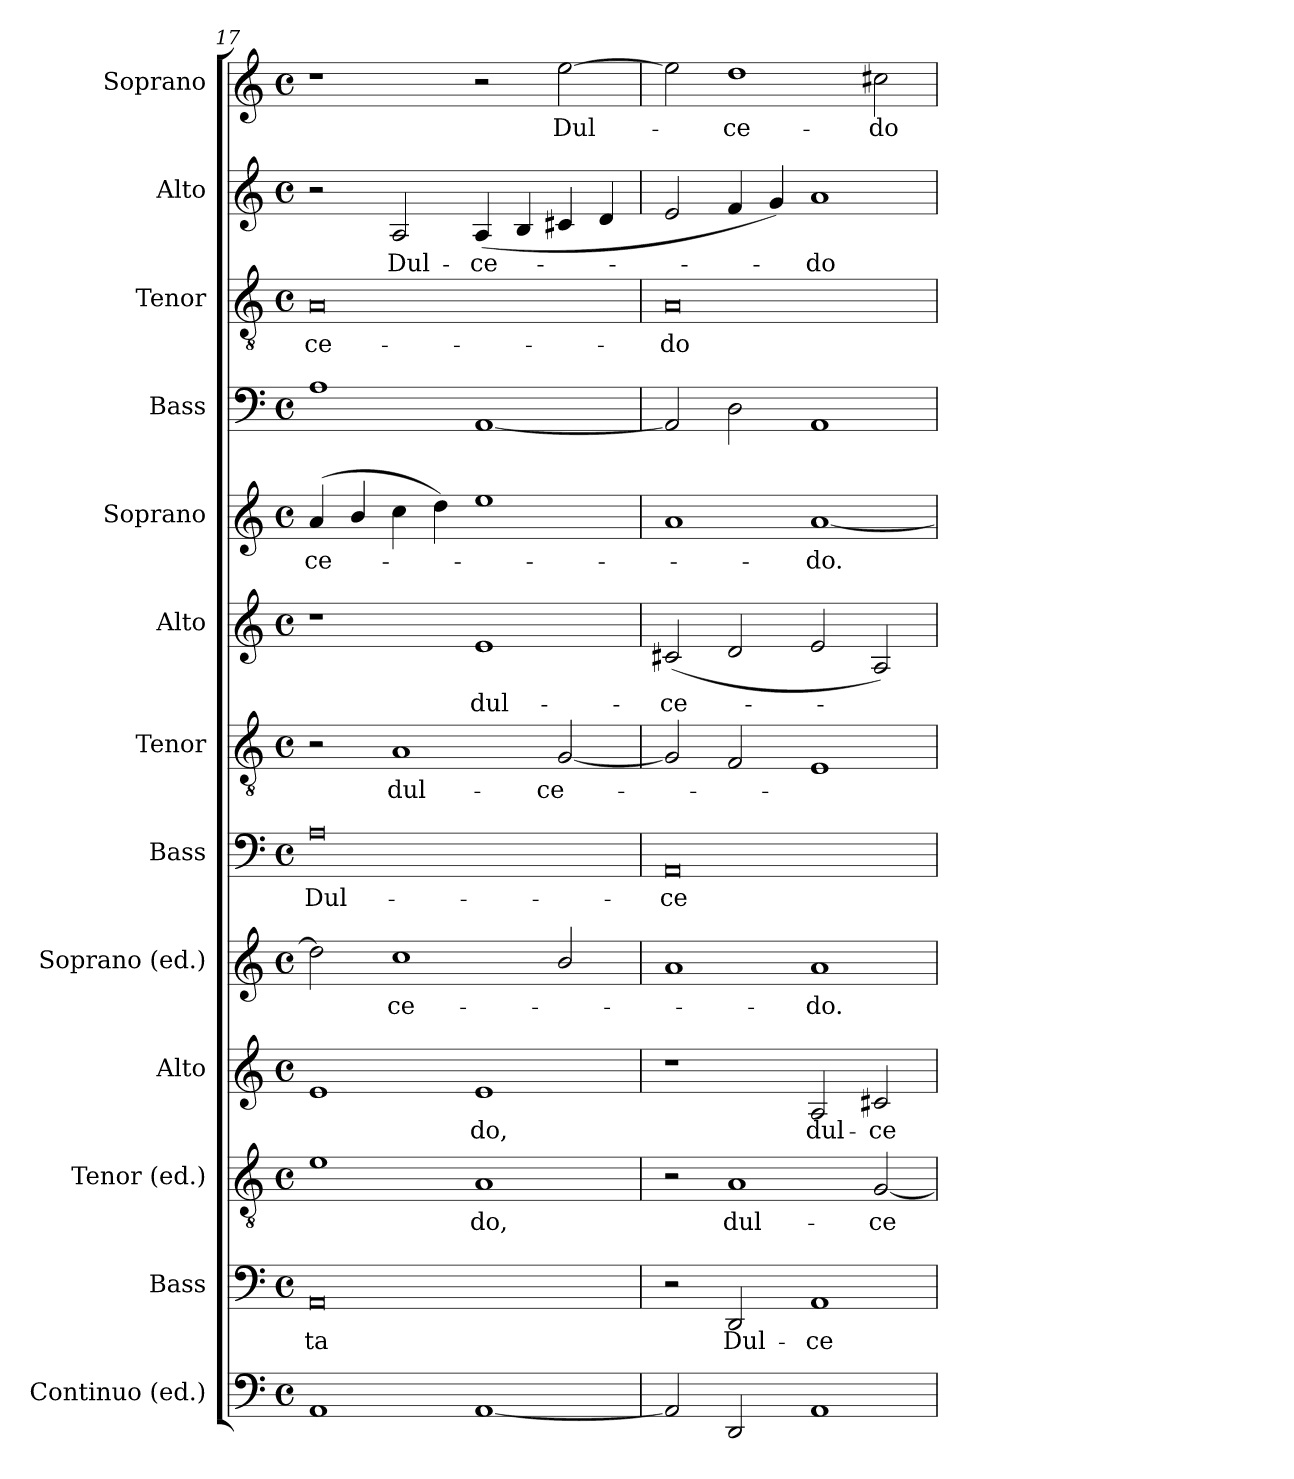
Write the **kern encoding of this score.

**kern	**kern	**text	**kern	**text	**kern	**text	**kern	**text	**kern	**text	**kern	**text	**kern	**text	**kern	**text	**kern	**kern	**text	**kern	**text	**kern	**text
*part13	*part12	*part12	*part11	*part11	*part10	*part10	*part9	*part9	*part8	*part8	*part7	*part7	*part6	*part6	*part5	*part5	*part4	*part3	*part3	*part2	*part2	*part1	*part1
*staff13	*staff12	*staff12	*staff11	*staff11	*staff10	*staff10	*staff9	*staff9	*staff8	*staff8	*staff7	*staff7	*staff6	*staff6	*staff5	*staff5	*staff4	*staff3	*staff3	*staff2	*staff2	*staff1	*staff1
*I"Continuo (ed.)	*I"Bass	*	*I"Tenor (ed.)	*	*I"Alto	*	*I"Soprano (ed.)	*	*I"Bass	*	*I"Tenor	*	*I"Alto	*	*I"Soprano	*	*I"Bass	*I"Tenor	*	*I"Alto	*	*I"Soprano	*
*I'Cont.	*I'B.	*	*I'T.	*	*I'A.	*	*I'S.	*	*I'B.	*	*I'T.	*	*I'A.	*	*I'S.	*	*I'B.	*I'T.	*	*I'A.	*	*I'S.	*
*clefF4	*clefF4	*	*clefGv2	*	*clefG2	*	*clefG2	*	*clefF4	*	*clefGv2	*	*clefG2	*	*clefG2	*	*clefF4	*clefGv2	*	*clefG2	*	*clefG2	*
*	*	*	*	*	*	*	*	*	*	*	*ITrd7c12	*	*	*	*	*	*	*ITrd7c12	*	*	*	*	*
*k[]	*k[]	*	*k[]	*	*k[]	*	*k[]	*	*k[]	*	*k[]	*	*k[]	*	*k[]	*	*k[]	*k[]	*	*k[]	*	*k[]	*
*C:	*C:	*	*C:	*	*C:	*	*C:	*	*C:	*	*C:	*	*C:	*	*C:	*	*C:	*C:	*	*C:	*	*C:	*
*M4/4	*M4/4	*	*M4/4	*	*M4/4	*	*M4/4	*	*M4/4	*	*M4/4	*	*M4/4	*	*M4/4	*	*M4/4	*M4/4	*	*M4/4	*	*M4/4	*
*met(c)	*met(c)	*	*met(c)	*	*met(c)	*	*met(c)	*	*met(c)	*	*met(c)	*	*met(c)	*	*met(c)	*	*met(c)	*met(c)	*	*met(c)	*	*met(c)	*
=17	=17	=17	=17	=17	=17	=17	=17	=17	=17	=17	=17	=17	=17	=17	=17	=17	=17	=17	=17	=17	=17	=17	=17
!	!	!LO:LY:b:color=#000000	!	!	!	!	!	!	!	!	!	!	!	!	!	!	!	!	!	!	!	!	!
!	!	!	!	!	!	!	!	!	!	!LO:LY:b:color=#000000	!	!	!	!	!	!	!	!	!	!	!	!	!
!	!	!	!	!	!	!	!	!	!	!	!	!	!	!	!	!LO:LY:b:color=#000000	!	!	!	!	!	!	!
!	!	!	!	!	!	!	!	!	!	!	!	!	!	!	!	!	!	!	!LO:LY:b:color=#000000	!	!	!	!
1AAi	0AAi	-ta	1ei	.	1ei	.	2ddi\]	.	0Ai	Dul-	2r	.	1r	.	(4ai/	-ce-	1Ai	0AAi	-ce-	2r	.	1r	.
.	.	.	.	.	.	.	.	.	.	.	.	.	.	.	4bi/	.	.	.	.	.	.	.	.
!	!	!	!	!	!	!	!	!LO:LY:b:color=#000000	!	!	!	!	!	!	!	!	!	!	!	!	!	!	!
!	!	!	!	!	!	!	!	!	!	!	!	!LO:LY:b:color=#000000	!	!	!	!	!	!	!	!	!	!	!
!	!	!	!	!	!	!	!	!	!	!	!	!	!	!	!	!	!	!	!	!	!LO:LY:b:color=#000000	!	!
.	.	.	.	.	.	.	1cci	-ce-	.	.	1AAi	dul-	.	.	4cci\	.	.	.	.	2Ai/	Dul-	.	.
.	.	.	.	.	.	.	.	.	.	.	.	.	.	.	4ddi\)	.	.	.	.	.	.	.	.
!	!	!	!	!LO:LY:b:color=#000000	!	!	!	!	!	!	!	!	!	!	!	!	!	!	!	!	!	!	!
!	!	!	!	!	!	!LO:LY:b:color=#000000	!	!	!	!	!	!	!	!	!	!	!	!	!	!	!	!	!
!	!	!	!	!	!	!	!	!	!	!	!	!	!	!LO:LY:b:color=#000000	!	!	!	!	!	!	!	!	!
!	!	!	!	!	!	!	!	!	!	!	!	!	!	!	!	!	!	!	!	!	!LO:LY:b:color=#000000	!	!
[<1AAi	.	.	1Ai	-do,	1ei	-do,	.	.	.	.	.	.	1ei	dul-	1eei	.	[<1AAi	.	.	(4Ai/	-ce-	2r	.
.	.	.	.	.	.	.	.	.	.	.	.	.	.	.	.	.	.	.	.	4Bi/	.	.	.
!	!	!	!	!	!	!	!	!	!	!	!	!LO:LY:b:color=#000000	!	!	!	!	!	!	!	!	!	!	!
!	!	!	!	!	!	!	!	!	!	!	!	!	!	!	!	!	!	!	!	!	!	!	!LO:LY:b:color=#000000
.	.	.	.	.	.	.	2bi/	.	.	.	[<2GGi/	-ce-	.	.	.	.	.	.	.	4c#Xi/	.	[>2eei\	Dul-
.	.	.	.	.	.	.	.	.	.	.	.	.	.	.	.	.	.	.	.	4di/	.	.	.
=18	=18	=18	=18	=18	=18	=18	=18	=18	=18	=18	=18	=18	=18	=18	=18	=18	=18	=18	=18	=18	=18	=18	=18
!	!	!	!	!	!	!	!	!	!	!LO:LY:b:color=#000000	!	!	!	!	!	!	!	!	!	!	!	!	!
!	!	!	!	!	!	!	!	!	!	!	!	!	!	!LO:LY:b:color=#000000	!	!	!	!	!	!	!	!	!
!	!	!	!	!	!	!	!	!	!	!	!	!	!	!	!	!	!	!	!LO:LY:b:color=#000000	!	!	!	!
2AAi/]	2r	.	2r	.	1r	.	1ai	.	0AAi	-ce-	2GGi/]	.	(2c#Xi/	-ce-	1ai	.	2AAi/]	0AAi	-do	2ei/	.	2eei\]	.
!	!	!LO:LY:b:color=#000000	!	!	!	!	!	!	!	!	!	!	!	!	!	!	!	!	!	!	!	!	!
!	!	!	!	!LO:LY:b:color=#000000	!	!	!	!	!	!	!	!	!	!	!	!	!	!	!	!	!	!	!
!	!	!	!	!	!	!	!	!	!	!	!	!	!	!	!	!	!	!	!	!	!	!	!LO:LY:b:color=#000000
2DDi/	2DDi/	Dul-	1Ai	dul-	.	.	.	.	.	.	2FFi/	.	2di/	.	.	.	2Di\	.	.	4fi/	.	1ddi	-ce-
.	.	.	.	.	.	.	.	.	.	.	.	.	.	.	.	.	.	.	.	4gi/)	.	.	.
!	!	!LO:LY:b:color=#000000	!	!	!	!	!	!	!	!	!	!	!	!	!	!	!	!	!	!	!	!	!
!	!	!	!	!	!	!LO:LY:b:color=#000000	!	!	!	!	!	!	!	!	!	!	!	!	!	!	!	!	!
!	!	!	!	!	!	!	!	!LO:LY:b:color=#000000	!	!	!	!	!	!	!	!	!	!	!	!	!	!	!
!	!	!	!	!	!	!	!	!	!	!	!	!	!	!	!	!LO:LY:b:color=#000000	!	!	!	!	!	!	!
!	!	!	!	!	!	!	!	!	!	!	!	!	!	!	!	!	!	!	!	!	!LO:LY:b:color=#000000	!	!
1AAi	1AAi	-ce-	.	.	2Ai/	dul-	1ai	-do.	.	.	1EEi	.	2ei/	.	[<1ai	-do.	1AAi	.	.	1ai	-do	.	.
!	!	!	!	!LO:LY:b:color=#000000	!	!	!	!	!	!	!	!	!	!	!	!	!	!	!	!	!	!	!
!	!	!	!	!	!	!LO:LY:b:color=#000000	!	!	!	!	!	!	!	!	!	!	!	!	!	!	!	!	!
!	!	!	!	!	!	!	!	!	!	!	!	!	!	!	!	!	!	!	!	!	!	!	!LO:LY:b:color=#000000
.	.	.	[<2Gi/	-ce-	2c#Xi/	-ce-	.	.	.	.	.	.	2Ai/)	.	.	.	.	.	.	.	.	2cc#Xi\	-do
=	=	=	=	=	=	=	=	=	=	=	=	=	=	=	=	=	=	=	=	=	=	=	=
*-	*-	*-	*-	*-	*-	*-	*-	*-	*-	*-	*-	*-	*-	*-	*-	*-	*-	*-	*-	*-	*-	*-	*-
